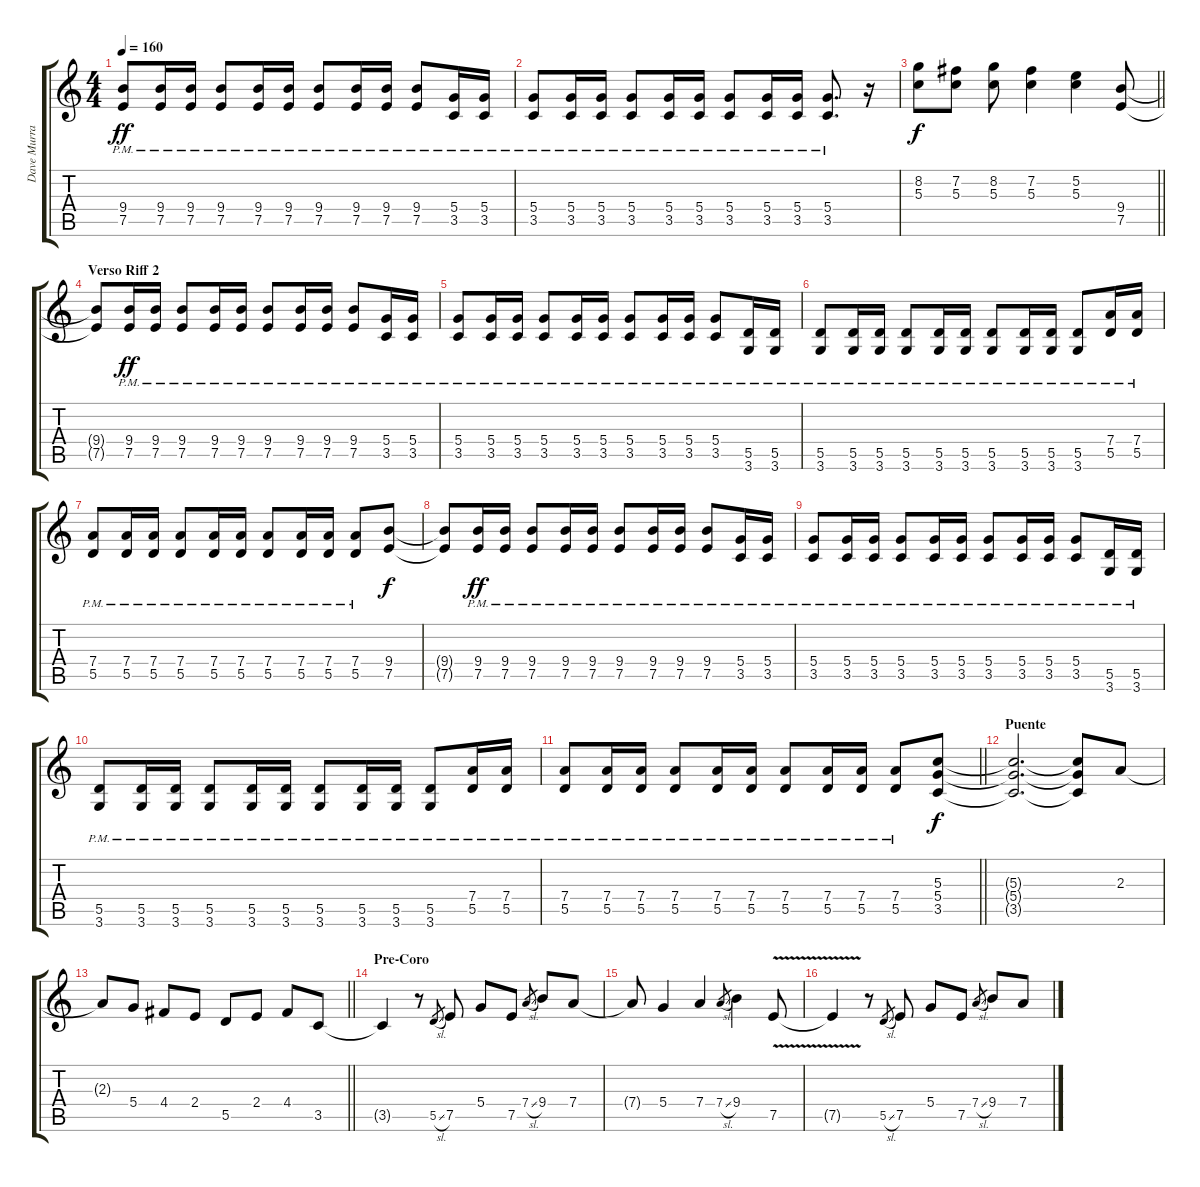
\track ("Dave Murray" "Dave Murra") {instrument distortionguitar}
\staff {score tabs}
\tuning (E4 B3 G3 D3 A2 E2) {hide}
\ts (4 4)
\tempo 160
\clef g2
\ks c
(9.4{pm} 7.5{pm}).8{dy ff} (9.4{pm} 7.5{pm}).16 (9.4{pm} 7.5{pm}).16 (9.4{pm} 7.5{pm}).8 (9.4{pm} 7.5{pm}).16 (9.4{pm} 7.5{pm}).16 (9.4{pm} 7.5{pm}).8 (9.4{pm} 7.5{pm}).16 (9.4{pm} 7.5{pm}).16 (9.4{pm} 7.5{pm}).8 (5.4{pm} 3.5{pm}).16 (5.4{pm} 3.5{pm}).16 |
(5.4{pm} 3.5{pm}).8 (5.4{pm} 3.5{pm}).16 (5.4{pm} 3.5{pm}).16 (5.4{pm} 3.5{pm}).8 (5.4{pm} 3.5{pm}).16 (5.4{pm} 3.5{pm}).16 (5.4{pm} 3.5{pm}).8 (5.4{pm} 3.5{pm}).16 (5.4{pm} 3.5{pm}).16 (5.4{pm} 3.5{pm}).8{d} r.16 |
\barLineRight lightlight
(8.2 5.3).8{dy f} (7.2 5.3).8 (8.2 5.3).8 (7.2 5.3).4 (5.2 5.3).4 (9.4 7.5).8 |
\section ("" "Verso Riff 2")
(9.4{t} 7.5{t}).8 (9.4{pm} 7.5{pm}).16{dy ff} (9.4{pm} 7.5{pm}).16 (9.4{pm} 7.5{pm}).8 (9.4{pm} 7.5{pm}).16 (9.4{pm} 7.5{pm}).16 (9.4{pm} 7.5{pm}).8 (9.4{pm} 7.5{pm}).16 (9.4{pm} 7.5{pm}).16 (9.4{pm} 7.5{pm}).8 (5.4{pm} 3.5{pm}).16 (5.4{pm} 3.5{pm}).16 |
(5.4{pm} 3.5{pm}).8 (5.4{pm} 3.5{pm}).16 (5.4{pm} 3.5{pm}).16 (5.4{pm} 3.5{pm}).8 (5.4{pm} 3.5{pm}).16 (5.4{pm} 3.5{pm}).16 (5.4{pm} 3.5{pm}).8 (5.4{pm} 3.5{pm}).16 (5.4{pm} 3.5{pm}).16 (5.4{pm} 3.5{pm}).8 (5.5{pm} 3.6{pm}).16 (5.5{pm} 3.6{pm}).16 |
(5.5{pm} 3.6{pm}).8 (5.5{pm} 3.6{pm}).16 (5.5{pm} 3.6{pm}).16 (5.5{pm} 3.6{pm}).8 (5.5{pm} 3.6{pm}).16 (5.5{pm} 3.6{pm}).16 (5.5{pm} 3.6{pm}).8 (5.5{pm} 3.6{pm}).16 (5.5{pm} 3.6{pm}).16 (5.5{pm} 3.6{pm}).8 (7.4{pm} 5.5{pm}).16 (7.4{pm} 5.5{pm}).16 |
(7.4{pm} 5.5{pm}).8 (7.4{pm} 5.5{pm}).16 (7.4{pm} 5.5{pm}).16 (7.4{pm} 5.5{pm}).8 (7.4{pm} 5.5{pm}).16 (7.4{pm} 5.5{pm}).16 (7.4{pm} 5.5{pm}).8 (7.4{pm} 5.5{pm}).16 (7.4{pm} 5.5{pm}).16 (7.4{pm} 5.5{pm}).8 (9.4 7.5).8{dy f} |
(9.4{t} 7.5{t}).8 (9.4{pm} 7.5{pm}).16{dy ff} (9.4{pm} 7.5{pm}).16 (9.4{pm} 7.5{pm}).8 (9.4{pm} 7.5{pm}).16 (9.4{pm} 7.5{pm}).16 (9.4{pm} 7.5{pm}).8 (9.4{pm} 7.5{pm}).16 (9.4{pm} 7.5{pm}).16 (9.4{pm} 7.5{pm}).8 (5.4{pm} 3.5{pm}).16 (5.4{pm} 3.5{pm}).16 |
(5.4{pm} 3.5{pm}).8 (5.4{pm} 3.5{pm}).16 (5.4{pm} 3.5{pm}).16 (5.4{pm} 3.5{pm}).8 (5.4{pm} 3.5{pm}).16 (5.4{pm} 3.5{pm}).16 (5.4{pm} 3.5{pm}).8 (5.4{pm} 3.5{pm}).16 (5.4{pm} 3.5{pm}).16 (5.4{pm} 3.5{pm}).8 (5.5{pm} 3.6{pm}).16 (5.5{pm} 3.6{pm}).16 |
(5.5{pm} 3.6{pm}).8 (5.5{pm} 3.6{pm}).16 (5.5{pm} 3.6{pm}).16 (5.5{pm} 3.6{pm}).8 (5.5{pm} 3.6{pm}).16 (5.5{pm} 3.6{pm}).16 (5.5{pm} 3.6{pm}).8 (5.5{pm} 3.6{pm}).16 (5.5{pm} 3.6{pm}).16 (5.5{pm} 3.6{pm}).8 (7.4{pm} 5.5{pm}).16 (7.4{pm} 5.5{pm}).16 |
\barLineRight lightlight
(7.4{pm} 5.5{pm}).8 (7.4{pm} 5.5{pm}).16 (7.4{pm} 5.5{pm}).16 (7.4{pm} 5.5{pm}).8 (7.4{pm} 5.5{pm}).16 (7.4{pm} 5.5{pm}).16 (7.4{pm} 5.5{pm}).8 (7.4{pm} 5.5{pm}).16 (7.4{pm} 5.5{pm}).16 (7.4{pm} 5.5{pm}).8 (5.3 5.4 3.5).8{dy f} |
\section ("" "Puente")
(5.3{t} 5.4{t} 3.5{t}).2{d} (5.3{t} 5.4{t} 3.5{t}).8 2.3.8 |
\barLineRight lightlight
2.3{t}.8 5.4.8 4.4.8 2.4.8 5.5.8 2.4.8 4.4.8 3.5.8 |
\section ("" "Pre-Coro")
3.5{t}.4 r.8 5.5{sl}.8{gr} 7.5.8 5.4.8 7.5.8 7.4{sl}.8{gr} 9.4.8 7.4.8 |
7.4{t}.8 5.4.4 7.4.4 7.4{sl}.8{gr} 9.4.4 7.5{v}.8 |
7.5{t}.4 r.8 5.5{sl}.8{gr} 7.5.8 5.4.8 7.5.8 7.4{sl}.8{gr} 9.4.8 7.4.8
